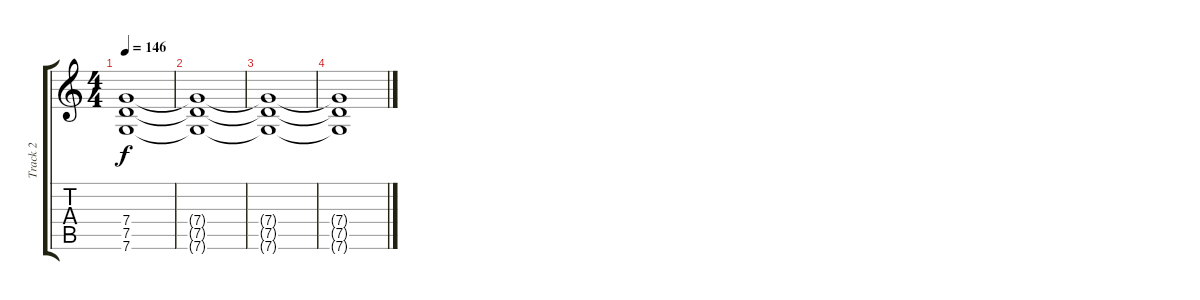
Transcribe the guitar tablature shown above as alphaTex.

\track ("Track 2" "Track 2") {instrument distortionguitar bank 255}
\staff {score tabs}
\tuning (D4 A3 F3 C3 G2 C2) {hide}
\ts (4 4)
\tempo 146
\clef g2
\ks c
(7.4{t} 7.5{t} 7.6{t}).1{dy f volume 0} |
(7.4{t} 7.5{t} 7.6{t}).1 |
(7.4{t} 7.5{t} 7.6{t}).1 |
(7.4{t} 7.5{t} 7.6{t}).1
